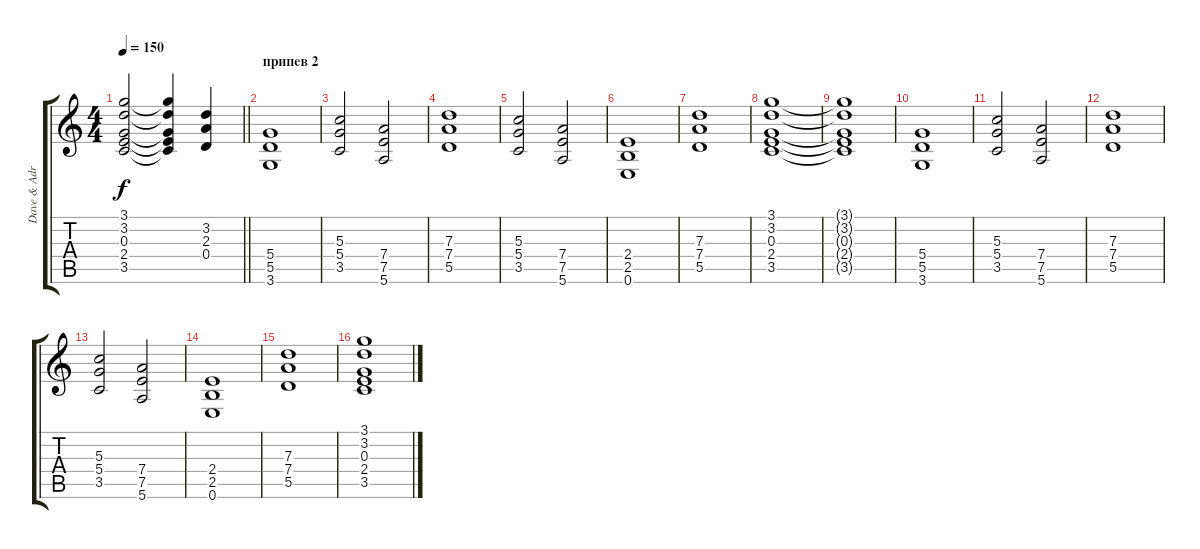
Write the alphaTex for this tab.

\track ("Dave & Adrian (Rhythm Guitar)" "Dave & Adr") {instrument distortionguitar}
\staff {score tabs}
\tuning (E4 B3 G3 D3 A2 E2) {hide}
\ts (4 4)
\tempo 150
\clef g2
\barLineRight lightlight
\ks c
(3.1{t} 3.2{t} 0.3{t} 2.4{t} 3.5{t}).2{dy f} (3.1{t} 3.2{t} 0.3{t} 2.4{t} 3.5{t}).4 (3.2 2.3 0.4).4 |
\section ("" "припев 2")
(5.4 5.5 3.6).1 |
(5.3 5.4 3.5).2 (7.4 7.5 5.6).2 |
(7.3 7.4 5.5).1 |
(5.3 5.4 3.5).2 (7.4 7.5 5.6).2 |
(2.4 2.5 0.6).1 |
(7.3 7.4 5.5).1 |
(3.1 3.2 0.3 2.4 3.5).1 |
(3.1{t} 3.2{t} 0.3{t} 2.4{t} 3.5{t}).1 |
(5.4 5.5 3.6).1 |
(5.3 5.4 3.5).2 (7.4 7.5 5.6).2 |
(7.3 7.4 5.5).1 |
(5.3 5.4 3.5).2 (7.4 7.5 5.6).2 |
(2.4 2.5 0.6).1 |
(7.3 7.4 5.5).1 |
(3.1 3.2 0.3 2.4 3.5).1
